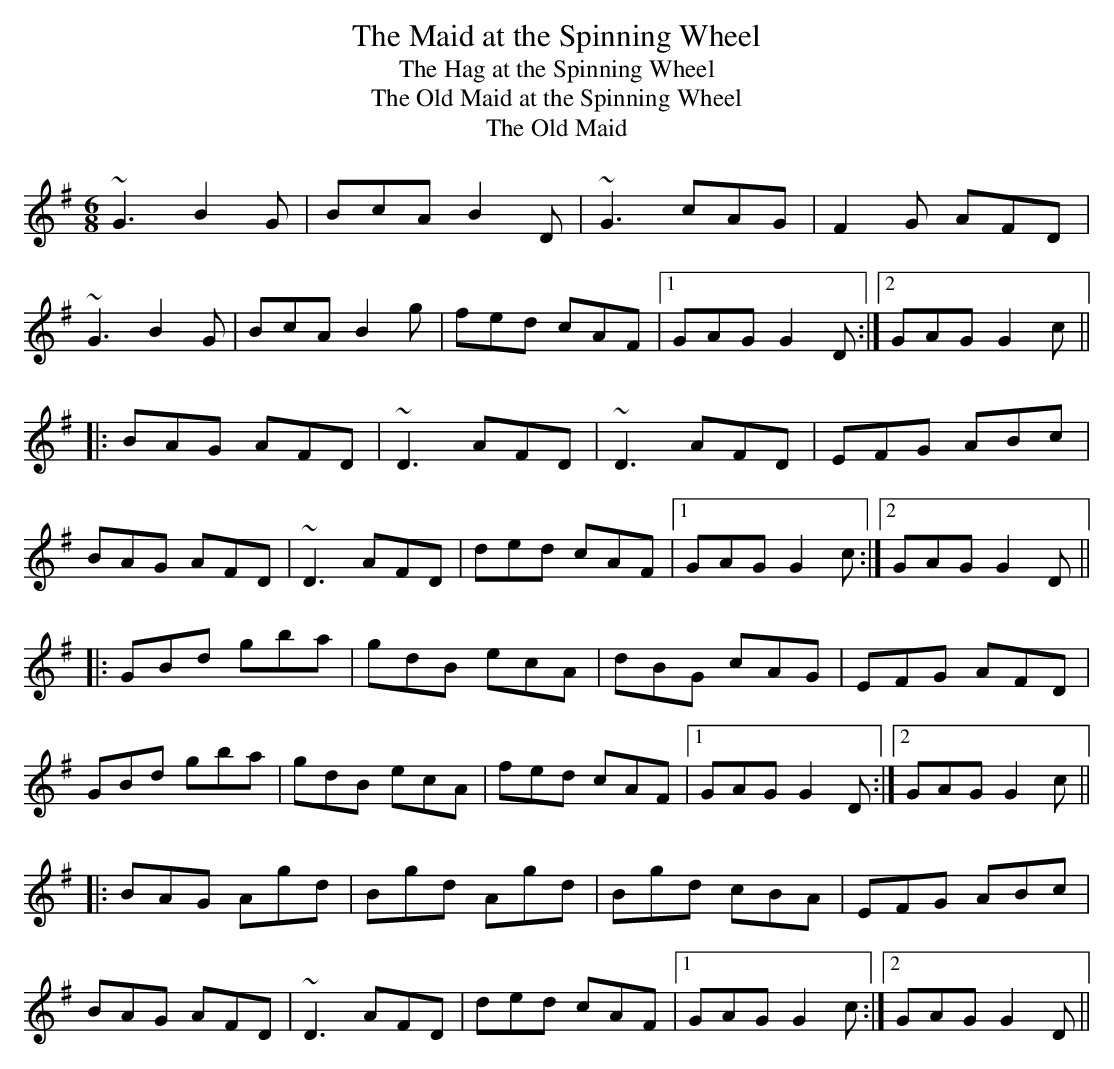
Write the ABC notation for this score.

X:1
T:The Maid at the Spinning Wheel
T:The Hag at the Spinning Wheel
T:The Old Maid at the Spinning Wheel
T:The Old Maid
M:6/8
L:1/8
K:G
~G3 B2G|BcA B2D|~G3 cAG|F2G AFD|
~G3 B2G|BcA B2g|fed cAF|1 GAG G2D:|2 GAG G2c||
|:BAG AFD|~D3 AFD|~D3 AFD|EFG ABc|
BAG AFD|~D3 AFD|ded cAF|1 GAG G2c:|2 GAG G2D||
|:GBd gba|gdB ecA|dBG cAG|EFG AFD|
GBd gba|gdB ecA|fed cAF|1 GAG G2D:|2 GAG G2c||
|:BAG Agd|Bgd Agd|Bgd cBA|EFG ABc|
BAG AFD|~D3 AFD|ded cAF|1 GAG G2c:|2 GAG G2D||
